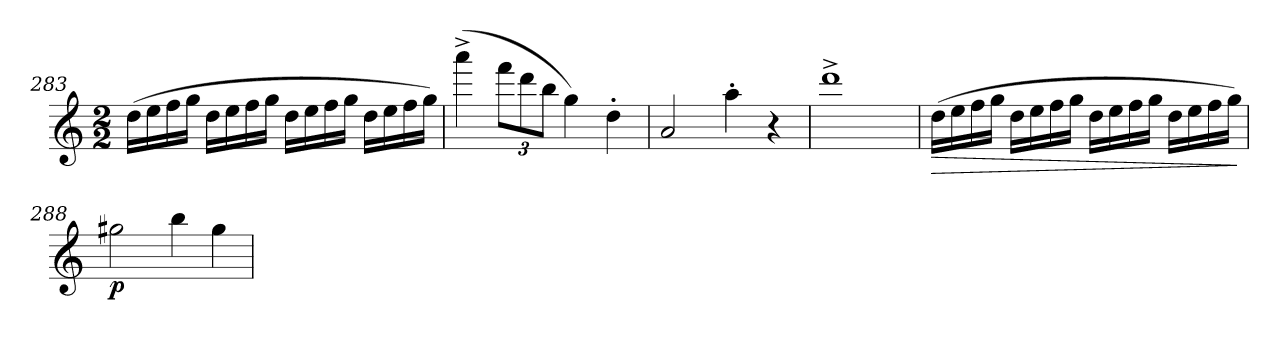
**kern	**dynam
*part1	*part1
*staff1	*staff1
*clefG2	*
*k[]	*
*M2/2	*
=283	=283
(>16dd\LL	.
16ee\	.
16ff\	.
16gg\JJ	.
16dd\LL	.
16ee\	.
16ff\	.
16gg\JJ	.
16dd\LL	.
16ee\	.
16ff\	.
16gg\JJ	.
16dd\LL	.
16ee\	.
16ff\	.
16gg\JJ)	.
=284	=284
(>4aaa^\	.
*Xbrackettup	*
12fff\L	.
12ddd\	.
12bb\J	.
4gg\)	.
4dd'\	.
=285	=285
2a/	.
4aa'\	.
4r	.
=286	=286
1ddd^	.
=287	=287
!	!LO:HP:b
(>16dd\LL	>
16ee\	.
16ff\	.
16gg\JJ	.
16dd\LL	.
16ee\	.
16ff\	.
16gg\JJ	.
16dd\LL	.
16ee\	.
16ff\	.
16gg\JJ	.
16dd\LL	.
16ee\	.
16ff\	.
16gg\JJ)	.
.	]
=288	=288
!	!LO:DY:b
2gg#X\	p
4bb\	.
4gg#\	.
=	=
*-	*-
